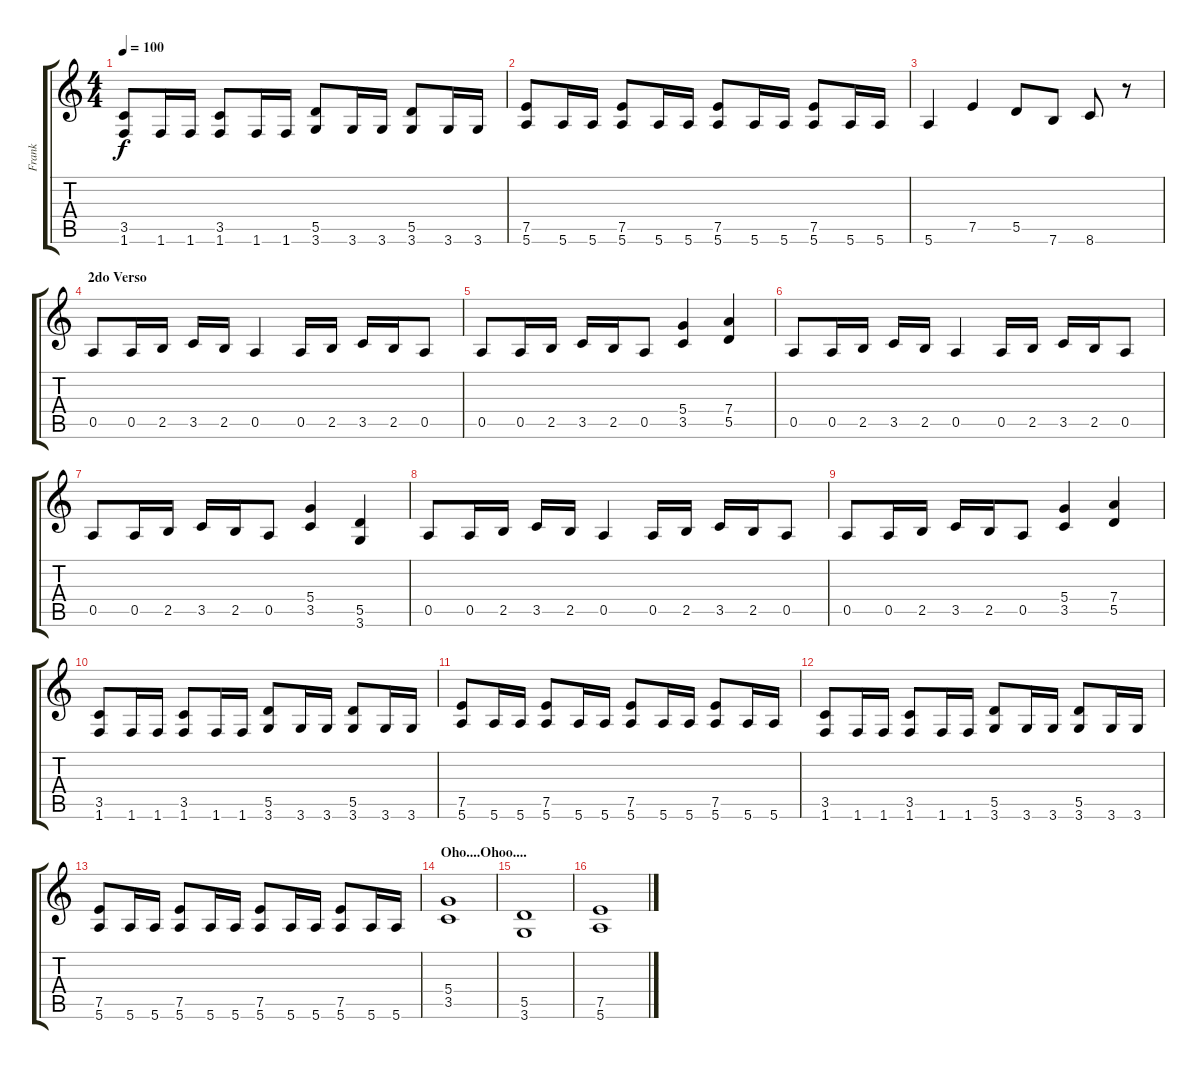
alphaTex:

\track ("Frank" "Frank") {instrument overdrivenguitar}
\staff {score tabs}
\tuning (E4 B3 G3 D3 A2 E2) {hide}
\ts (4 4)
\tempo 100
\clef g2
\ks c
(3.5 1.6).8{dy f} 1.6.16 1.6.16 (3.5 1.6).8 1.6.16 1.6.16 (5.5 3.6).8 3.6.16 3.6.16 (5.5 3.6).8 3.6.16 3.6.16 |
(7.5 5.6).8 5.6.16 5.6.16 (7.5 5.6).8 5.6.16 5.6.16 (7.5 5.6).8 5.6.16 5.6.16 (7.5 5.6).8 5.6.16 5.6.16 |
5.6.4 7.5.4 5.5.8 7.6.8 8.6.8 r.8 |
\section ("" "2do Verso")
0.5.8 0.5.16 2.5.16 3.5.16 2.5.16 0.5.4 0.5.16 2.5.16 3.5.16 2.5.16 0.5.8 |
0.5.8 0.5.16 2.5.16 3.5.16 2.5.16 0.5.8 (5.4 3.5).4 (7.4 5.5).4 |
0.5.8 0.5.16 2.5.16 3.5.16 2.5.16 0.5.4 0.5.16 2.5.16 3.5.16 2.5.16 0.5.8 |
0.5.8 0.5.16 2.5.16 3.5.16 2.5.16 0.5.8 (5.4 3.5).4 (5.5 3.6).4 |
0.5.8 0.5.16 2.5.16 3.5.16 2.5.16 0.5.4 0.5.16 2.5.16 3.5.16 2.5.16 0.5.8 |
0.5.8 0.5.16 2.5.16 3.5.16 2.5.16 0.5.8 (5.4 3.5).4 (7.4 5.5).4 |
(3.5 1.6).8 1.6.16 1.6.16 (3.5 1.6).8 1.6.16 1.6.16 (5.5 3.6).8 3.6.16 3.6.16 (5.5 3.6).8 3.6.16 3.6.16 |
(7.5 5.6).8 5.6.16 5.6.16 (7.5 5.6).8 5.6.16 5.6.16 (7.5 5.6).8 5.6.16 5.6.16 (7.5 5.6).8 5.6.16 5.6.16 |
(3.5 1.6).8 1.6.16 1.6.16 (3.5 1.6).8 1.6.16 1.6.16 (5.5 3.6).8 3.6.16 3.6.16 (5.5 3.6).8 3.6.16 3.6.16 |
(7.5 5.6).8 5.6.16 5.6.16 (7.5 5.6).8 5.6.16 5.6.16 (7.5 5.6).8 5.6.16 5.6.16 (7.5 5.6).8 5.6.16 5.6.16 |
\section ("" "Oho....Ohoo....")
(5.4 3.5).1 |
(5.5 3.6).1 |
(7.5 5.6).1
